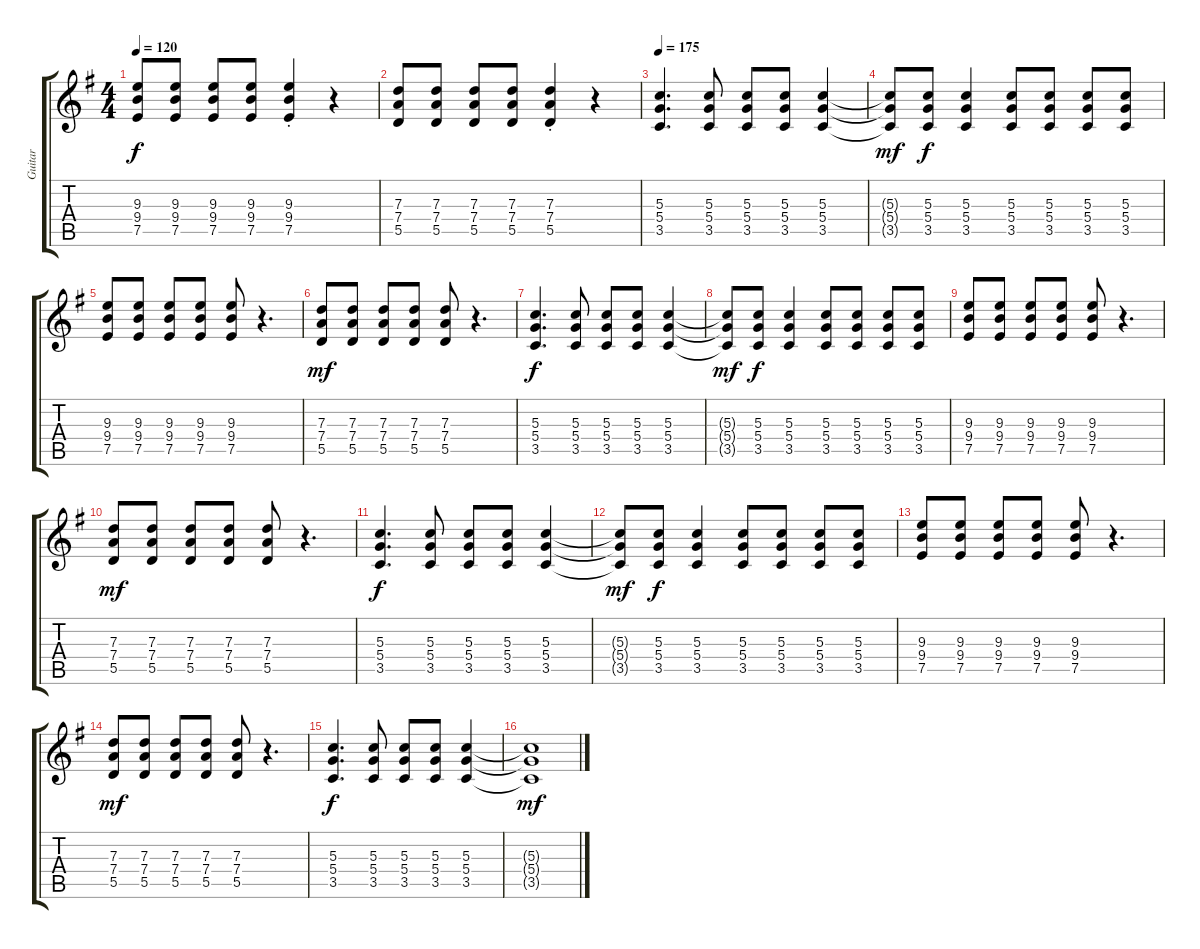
\track ("Guitar" "Guitar") {instrument electricguitarjazz}
\staff {score tabs}
\tuning (E4 B3 G3 D3 A2 D2) {hide}
\ts (4 4)
\tempo 120
\clef g2
\ks g
(9.3 9.4 7.5).8{dy f} (9.3 9.4 7.5).8 (9.3 9.4 7.5).8 (9.3 9.4 7.5).8 (9.3 9.4{st} 7.5{st}).4 r.4 |
(7.3 7.4 5.5).8 (7.3 7.4 5.5).8 (7.3 7.4 5.5).8 (7.3 7.4 5.5).8 (7.3 7.4{st} 5.5{st}).4 r.4 |
\tempo 175
(5.3 5.4 3.5).4{d} (5.3 5.4 3.5).8 (5.3 5.4 3.5).8 (5.3 5.4 3.5).8 (5.3 5.4 3.5).4 |
(5.3{t} 5.4{t} 3.5{t}).8{dy mf} (5.3 5.4 3.5).8{dy f} (5.3 5.4 3.5).4 (5.3 5.4 3.5).8 (5.3 5.4 3.5).8 (5.3 5.4 3.5).8 (5.3 5.4 3.5).8 |
(9.3 9.4 7.5).8 (9.3 9.4 7.5).8 (9.3 9.4 7.5).8 (9.3 9.4 7.5).8 (9.3 9.4 7.5).8 r.4{d} |
(7.3 7.4 5.5).8{dy mf} (7.3 7.4 5.5).8 (7.3 7.4 5.5).8 (7.3 7.4 5.5).8 (7.3 7.4 5.5).8 r.4{d} |
(5.3 5.4 3.5).4{d dy f} (5.3 5.4 3.5).8 (5.3 5.4 3.5).8 (5.3 5.4 3.5).8 (5.3 5.4 3.5).4 |
(5.3{t} 5.4{t} 3.5{t}).8{dy mf} (5.3 5.4 3.5).8{dy f} (5.3 5.4 3.5).4 (5.3 5.4 3.5).8 (5.3 5.4 3.5).8 (5.3 5.4 3.5).8 (5.3 5.4 3.5).8 |
(9.3 9.4 7.5).8 (9.3 9.4 7.5).8 (9.3 9.4 7.5).8 (9.3 9.4 7.5).8 (9.3 9.4 7.5).8 r.4{d} |
(7.3 7.4 5.5).8{dy mf} (7.3 7.4 5.5).8 (7.3 7.4 5.5).8 (7.3 7.4 5.5).8 (7.3 7.4 5.5).8 r.4{d} |
(5.3 5.4 3.5).4{d dy f} (5.3 5.4 3.5).8 (5.3 5.4 3.5).8 (5.3 5.4 3.5).8 (5.3 5.4 3.5).4 |
(5.3{t} 5.4{t} 3.5{t}).8{dy mf} (5.3 5.4 3.5).8{dy f} (5.3 5.4 3.5).4 (5.3 5.4 3.5).8 (5.3 5.4 3.5).8 (5.3 5.4 3.5).8 (5.3 5.4 3.5).8 |
(9.3 9.4 7.5).8 (9.3 9.4 7.5).8 (9.3 9.4 7.5).8 (9.3 9.4 7.5).8 (9.3 9.4 7.5).8 r.4{d} |
(7.3 7.4 5.5).8{dy mf} (7.3 7.4 5.5).8 (7.3 7.4 5.5).8 (7.3 7.4 5.5).8 (7.3 7.4 5.5).8 r.4{d} |
(5.3 5.4 3.5).4{d dy f} (5.3 5.4 3.5).8 (5.3 5.4 3.5).8 (5.3 5.4 3.5).8 (5.3 5.4 3.5).4 |
(5.3{t} 5.4{t} 3.5{t}).1{dy mf}
